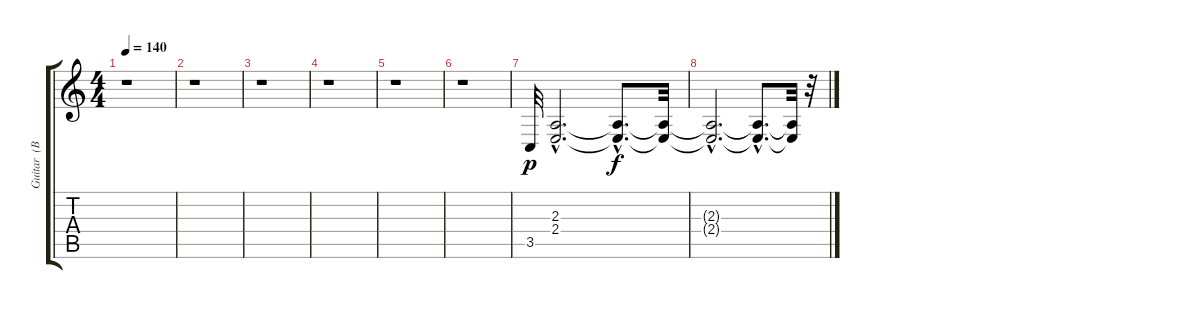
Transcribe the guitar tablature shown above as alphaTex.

\track ("Guitar  (BB)" "Guitar  (B") {instrument frenchhorn}
\staff {score tabs}
\tuning (E4 B3 G3 D3 A2 E2) {hide}
\ts (4 4)
\tempo 140
\clef g2
\ks c
r.1{dy f} |
r.1 |
r.1 |
r.1 |
r.1 |
r.1 |
3.5.32{dy p} (2.3{hac} 2.4{hac}).2{d} (2.3{hac t} 2.4{hac t}).8{d dy f} (2.3{t} 2.4{t}).32 |
(2.3{hac t} 2.4{hac t}).2{d} (2.3{hac t} 2.4{hac t}).8{d} (2.3{t} 2.4{t}).32 r.32
